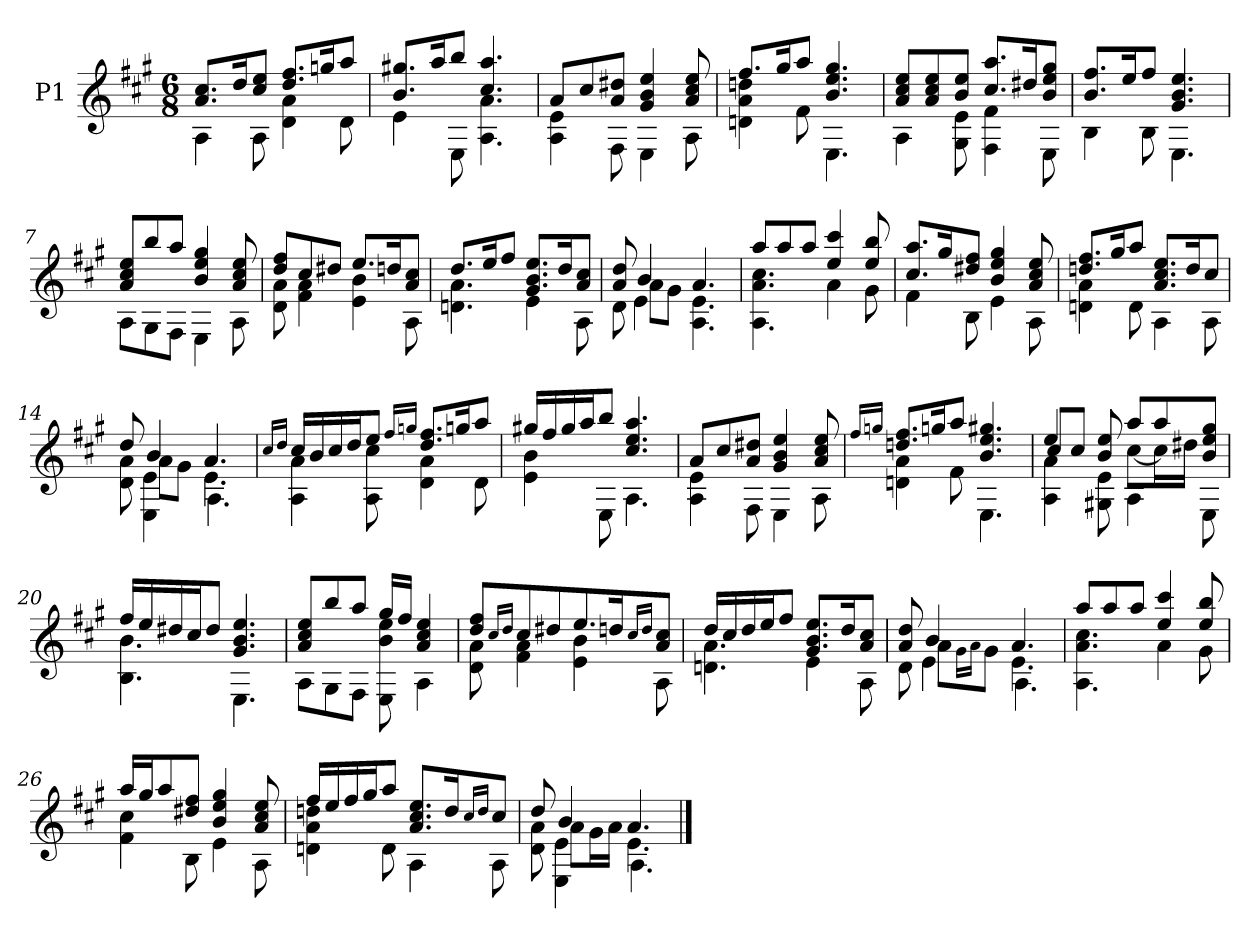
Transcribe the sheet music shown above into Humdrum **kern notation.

**kern
*part1
*staff1
*I"P1
!!LO:PB:g=z
*clefG2
*ITrd7c12
*k[f#c#g#]
*A:
*M6/8
*MM72
=1
*^
8.Ai/ 8.c#iL	4AAi\
16di/k	.
8c#i/ 8eiJ	8AAi\
8.di/ 8.f#iL	4Di\ 4Ai
16gni/k	.
8ai/J	8Di\
=2	=2
8.Bi/ 8.g#XiL	4Ei\
16ai/k	.
8bi/J	8EEi\
4.c#i/ 4.ai	4.AAi\ 4.Ai
=3	=3
8Ai/L	4AAi\ 4Ei
8c#i/	.
8Ai/ 8d#XiJ	8FF#i\
4G#i/ 4Bi 4ei	4EEi\
8Ai/ 8c#i 8ei	8AAi\
=4	=4
8.f#i/L	4Dni\ 4Ai 4dni
16g#i/k	.
8ai/J	8F#i\
4.Bi/ 4.ei 4.g#i	4.EEi\
!!LO:LB:g=z	!!
=5	=5
8Ai/ 8c#i 8eiL	4AAi\
8Ai/ 8c#i 8ei	.
8Bi/ 8eiJ	8GG#i\ 8Ei
8.c#i/ 8.aiL	4FF#i\ 4F#i
16d#Xi/k	.
8Bi/ 8ei 8g#iJ	8EEi\
=6	=6
8.Bi/ 8.f#iL	4BBi\
16ei/k	.
8f#i/J	8BBi\
4.G#i/ 4.Bi 4.ei	4.EEi\
=7	=7
8Ai/ 8c#i 8eiL	8AAi\L
8bi/	8GG#i\
8ai/J	8FF#i\J
4Bi/ 4ei 4g#i	4EEi\
8Ai/ 8c#i 8ei	8AAi\
=8	=8
8di/ 8f#iL	8Di\ 8Ai
8c#i/	4F#i\ 4Ai
8d#Xi/J	.
8.ei/L	4Ei\ 4Bi
16dni/k	.
8Ai/ 8c#iJ	8AAi\
!!LO:LB:g=z	!!
=9	=9
8.di/L	4.Dni\ 4.Ai
16ei/k	.
8f#i/J	.
8.G#i/ 8.Bi 8.eiL	4Ei\
16di/k	.
8Ai/ 8c#iJ	8AAi\
=10	=10
*	*^
8Ai/ 8di	8Di\	8ryy
4Bi/	8Ai\L	4Ei\
.	8G#i\J	.
4.Ai/	4.AAi\ 4.Ei	4.ryy
*	*v	*v
=11	=11
8ai/L	4.AAi\ 4.Ai 4.c#i
8ai/	.
8ai/J	.
4ei/ 4cc#i	4Ai\
8ei/ 8bi	8G#i\
=12	=12
8.c#i/ 8.aiL	4F#i\
16g#i/k	.
8d#Xi/ 8f#iJ	8BBi\
4Bi/ 4ei 4g#i	4Ei\
8Ai/ 8c#i 8ei	8AAi\
!!LO:LB:g=z	!!
=13	=13
8.dni/ 8.f#iL	4Dni\ 4Ai
16g#i/k	.
8ai/J	8Di\
8.Ai/ 8.c#i 8.eiL	4AAi\
16di/k	.
8c#i/J	8AAi\
=14	=14
*	*^
8di/	8Di\ 8Ai	8ryy
4Bi/	8Ai\L	4EEi\ 4Ei
.	8G#i\J	.
4.Ai/	4.Ei\	4.AAi\
*v	*v	*v
=15
16qc#i/LL
16qdi/JJ
*^
16c#i/LL	4AAi\ 4Ai
16Bi/	.
16c#i/	.
16di/J	.
8ei/J	8AAi\ 8c#i
16qf#i/LL	.
16qgni/JJ	.
8.di/ 8.f#iL	4Di\ 4Ai
16gni/k	.
8ai/J	8Di\
=16	=16
16g#Xi/LL	4Ei\ 4Bi
16f#i/	.
16g#i/	.
16ai/J	.
8bi/J	8EEi\
4.c#i/ 4.ei 4.ai	4.AAi\
!!LO:LB:g=z	!!
=17	=17
8Ai/L	4AAi\ 4Ei
8c#i/	.
8Ai/ 8d#XiJ	8FF#i\
4G#i/ 4Bi 4ei	4EEi\
8Ai/ 8c#i 8ei	8AAi\
=18	=18
16qf#i/LL	.
16qgni/JJ	.
8.dni/ 8.f#iL	4Dni\ 4Ai
16gni/k	.
8ai/J	8F#i\
4.Bi/ 4.ei 4.g#Xi	4.EEi\
=19	=19
*	*^
4ei/	8c#i/L	4AAi\ 4Ai
.	8c#i/J	.
8Bi/ 8ei	8ryy	8GG#Xi\ 8Ei
8ai/L	[<8c#i\L	4AAi\
8ai/	16c#i\L]	.
.	16d#Xi\JJ	.
8Bi/ 8ei 8g#iJ	8ryy	8EEi\
*	*v	*v
=20	=20
16f#i/LL	4.BBi\ 4.Bi
16ei/	.
16d#Xi/	.
16c#i/J	.
8d#i/J	.
4.G#i/ 4.Bi 4.ei	4.EEi\
!!LO:LB:g=z	!!
=21	=21
8Ai/ 8c#i 8eiL	8AAi\L
8bi/	8GG#i\
8ai/J	8FF#i\J
16g#i/LL	8EEi\ 8Bi 8ei
16f#i/JJ	.
4Ai/ 4c#i 4ei	4AAi\
=22	=22
8di/ 8f#iL	8Di\ 8Ai
16qc#i/LL	.
16qdi/JJ	.
8c#i/	4F#i\ 4Ai
8d#Xi/J	.
8.ei/L	4Ei\ 4Bi
16dni/Jk	.
16qc#i/LL	.
16qdi/JJ	.
8Ai/ 8c#iJ	8AAi\
=23	=23
16di/LL	4.Dni\ 4.Ai
16c#i/	.
16di/	.
16ei/J	.
8f#i/J	.
8.G#i/ 8.Bi 8.eiL	4Ei\
16di/k	.
8Ai/ 8c#iJ	8AAi\
=24	=24
*	*^
8Ai/ 8di	8Di\	8ryy
4Bi/	8Ai\L	4Ei\
.	16qG#i\LL	.
.	16qAi\JJ	.
.	8G#i\J	.
4.Ai/	4.Ei\	4.AAi\
*	*v	*v
!!LO:LB:g=z
=25	=25
8ai/L	4.AAi\ 4.Ai 4.c#i
8ai/	.
8ai/J	.
4ei/ 4cc#i	4Ai\
8ei/ 8bi	8G#i\
=26	=26
16ai/LL	4F#i\ 4c#i
16g#i/J	.
8ai/	.
8d#Xi/ 8f#iJ	8BBi\
4Bi/ 4ei 4g#i	4Ei\
8Ai/ 8c#i 8ei	8AAi\
=27	=27
16f#i/LL	4Dni\ 4Ai 4dni
16ei/	.
16f#i/	.
16g#i/J	.
8ai/J	8Di\
8.Ai/ 8.c#i 8.eiL	4AAi\
16di/k	.
16qc#i/LL	.
16qdi/JJ	.
8c#i/J	8AAi\
=28	=28
*	*^
8di/	8Di\ 8Ai	8ryy
4Bi/	8Ai\L	4EEi\ 4Ei
.	16G#i\L	.
.	16Ai\JJ	.
4.Ai/	4.Ei\	4.AAi\
*v	*v	*v
==
*-
